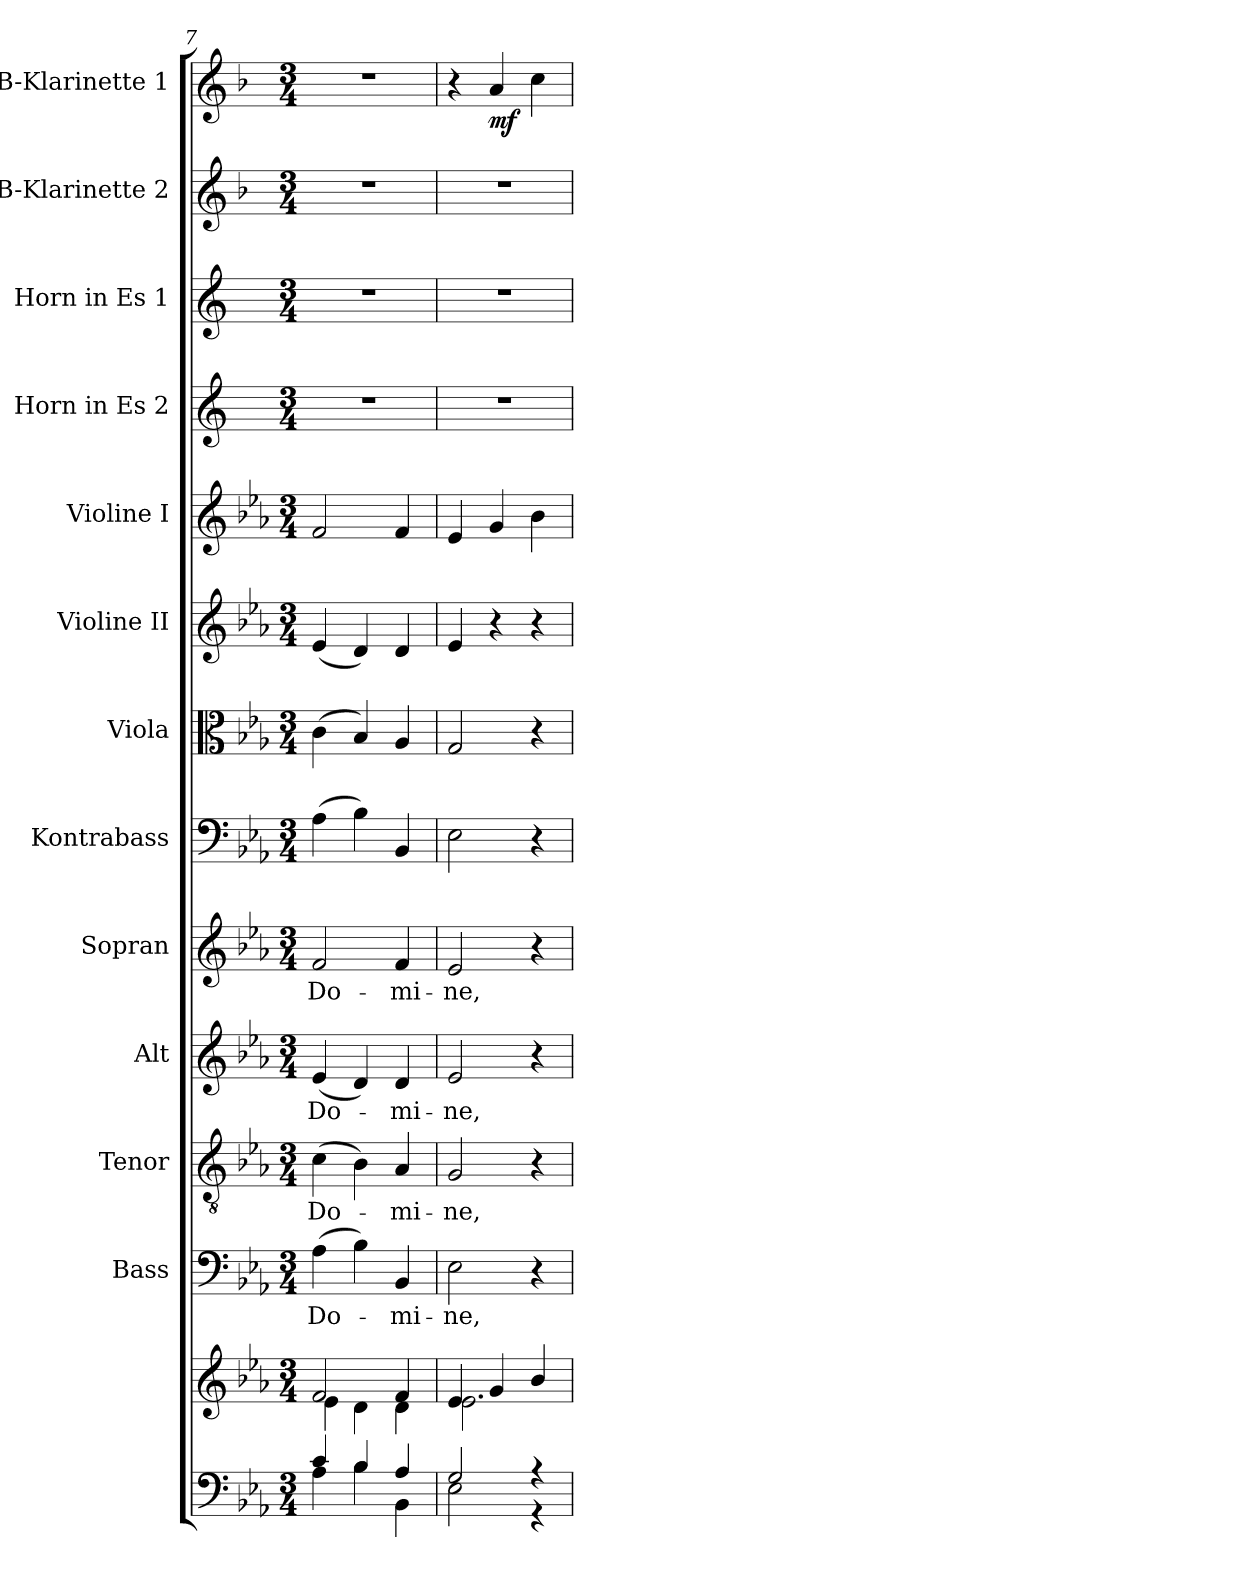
**kern	**kern	**kern	**text	**kern	**text	**kern	**text	**kern	**text	**kern	**kern	**kern	**kern	**kern	**kern	**kern	**kern	**dynam
*part13	*part13	*part12	*part12	*part11	*part11	*part10	*part10	*part9	*part9	*part8	*part7	*part6	*part5	*part4	*part3	*part2	*part1	*part1
*staff14	*staff13	*staff12	*staff12	*staff11	*staff11	*staff10	*staff10	*staff9	*staff9	*staff8	*staff7	*staff6	*staff5	*staff4	*staff3	*staff2	*staff1	*staff1
*	*	*I"Bass	*	*I"Tenor	*	*I"Alt	*	*I"Sopran	*	*I"Kontrabass	*I"Viola	*I"Violine II	*I"Violine I	*I"Horn in Es 2	*I"Horn in Es 1	*I"B-Klarinette 2	*I"B-Klarinette 1	*
*	*	*I'B.	*	*I'T.	*	*I'A.	*	*I'S.	*	*I'Kb.	*I'Vla.	*I'Vl. II	*I'Vl. I	*	*	*I'B Kl. 2	*I'B Kl. 1	*
*clefF4	*clefG2	*clefF4	*	*clefGv2	*	*clefG2	*	*clefG2	*	*clefF4	*clefC3	*clefG2	*clefG2	*clefG2	*clefG2	*clefG2	*clefG2	*
*	*	*	*	*	*	*	*	*	*	*ITrd7c12	*	*	*	*ITrd5c9	*ITrd5c9	*ITrd1c2	*ITrd1c2	*
*k[b-e-a-]	*k[b-e-a-]	*k[b-e-a-]	*	*k[b-e-a-]	*	*k[b-e-a-]	*	*k[b-e-a-]	*	*k[b-e-a-]	*k[b-e-a-]	*k[b-e-a-]	*k[b-e-a-]	*k[b-e-a-]	*k[b-e-a-]	*k[b-e-a-]	*k[b-e-a-]	*
*E-:	*E-:	*E-:	*	*E-:	*	*E-:	*	*E-:	*	*E-:	*E-:	*E-:	*E-:	*E-:	*E-:	*E-:	*E-:	*
*M3/4	*M3/4	*M3/4	*	*M3/4	*	*M3/4	*	*M3/4	*	*M3/4	*M3/4	*M3/4	*M3/4	*M3/4	*M3/4	*M3/4	*M3/4	*
=7	=7	=7	=7	=7	=7	=7	=7	=7	=7	=7	=7	=7	=7	=7	=7	=7	=7	=7
*^	*^	*	*	*	*	*	*	*	*	*	*	*	*	*	*	*	*	*
!	!	!	!	!	!LO:LY:b	!	!LO:LY:b	!	!LO:LY:b	!	!LO:LY:b	!	!	!	!	!	!	!	!	!
4c/	4A-\	2f/	4e-\	(>4A-\	Do-	(>4c\	Do-	(<4e-/	Do-	2f/	Do-	(>4AA-\	(>4c\	(<4e-/	2f/	2.r	2.r	2.r	2.r	.
4B-/	4B-\	.	4d\	4B-\)	.	4B-\)	.	4d/)	.	.	.	4BB-\)	4B-/)	4d/)	.	.	.	.	.	.
!	!	!	!	!	!LO:LY:b	!	!LO:LY:b	!	!LO:LY:b	!	!LO:LY:b	!	!	!	!	!	!	!	!	!
4A-/	4BB-\	4f/	4d\	4BB-/	-mi-	4A-/	-mi-	4d/	-mi-	4f/	-mi-	4BBB-/	4A-/	4d/	4f/	.	.	.	.	.
=8	=8	=8	=8	=8	=8	=8	=8	=8	=8	=8	=8	=8	=8	=8	=8	=8	=8	=8	=8	=8
!	!	!	!	!	!LO:LY:b	!	!LO:LY:b	!	!LO:LY:b	!	!LO:LY:b	!	!	!	!	!	!	!	!	!
2G/	2E-\	4e-/	2.e-\	2E-\	-ne,	2G/	-ne,	2e-/	-ne,	2e-/	-ne,	2EE-\	2G/	4e-/	4e-/	2.r	2.r	2.r	4r	.
!	!	!	!	!	!	!	!	!	!	!	!	!	!	!	!	!	!	!	!	!LO:DY:b
.	.	4g/	.	.	.	.	.	.	.	.	.	.	.	4r	4g/	.	.	.	4g/	mf
4r	4r	4b-/	.	4r	.	4r	.	4r	.	4r	.	4r	4r	4r	4b-\	.	.	.	4b-\	.
*v	*v	*	*	*	*	*	*	*	*	*	*	*	*	*	*	*	*	*	*	*
*	*v	*v	*	*	*	*	*	*	*	*	*	*	*	*	*	*	*	*	*
=	=	=	=	=	=	=	=	=	=	=	=	=	=	=	=	=	=	=
*-	*-	*-	*-	*-	*-	*-	*-	*-	*-	*-	*-	*-	*-	*-	*-	*-	*-	*-
